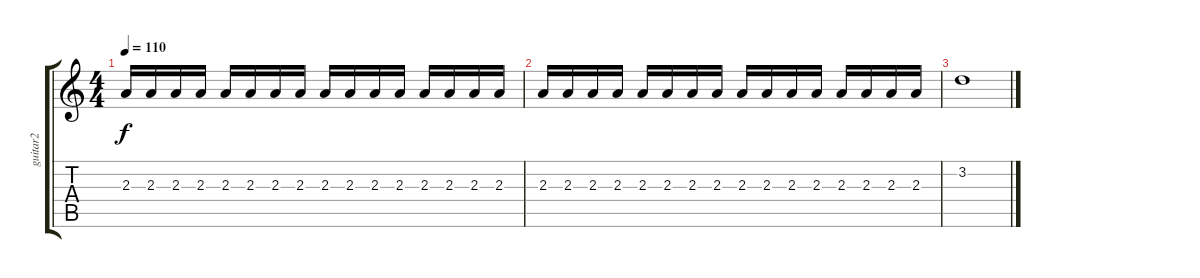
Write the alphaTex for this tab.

\track ("guitar2" "guitar2") {instrument acousticguitarsteel}
\staff {score tabs}
\tuning (E4 B3 G3 D3 A2 E2) {hide}
\ts (4 4)
\tempo 110
\clef g2
\ks c
2.3.16{dy f} 2.3.16 2.3.16 2.3.16 2.3.16 2.3.16 2.3.16 2.3.16 2.3.16 2.3.16 2.3.16 2.3.16 2.3.16 2.3.16 2.3.16 2.3.16 |
2.3.16 2.3.16 2.3.16 2.3.16 2.3.16 2.3.16 2.3.16 2.3.16 2.3.16 2.3.16 2.3.16 2.3.16 2.3.16 2.3.16 2.3.16 2.3.16 |
3.2.1
